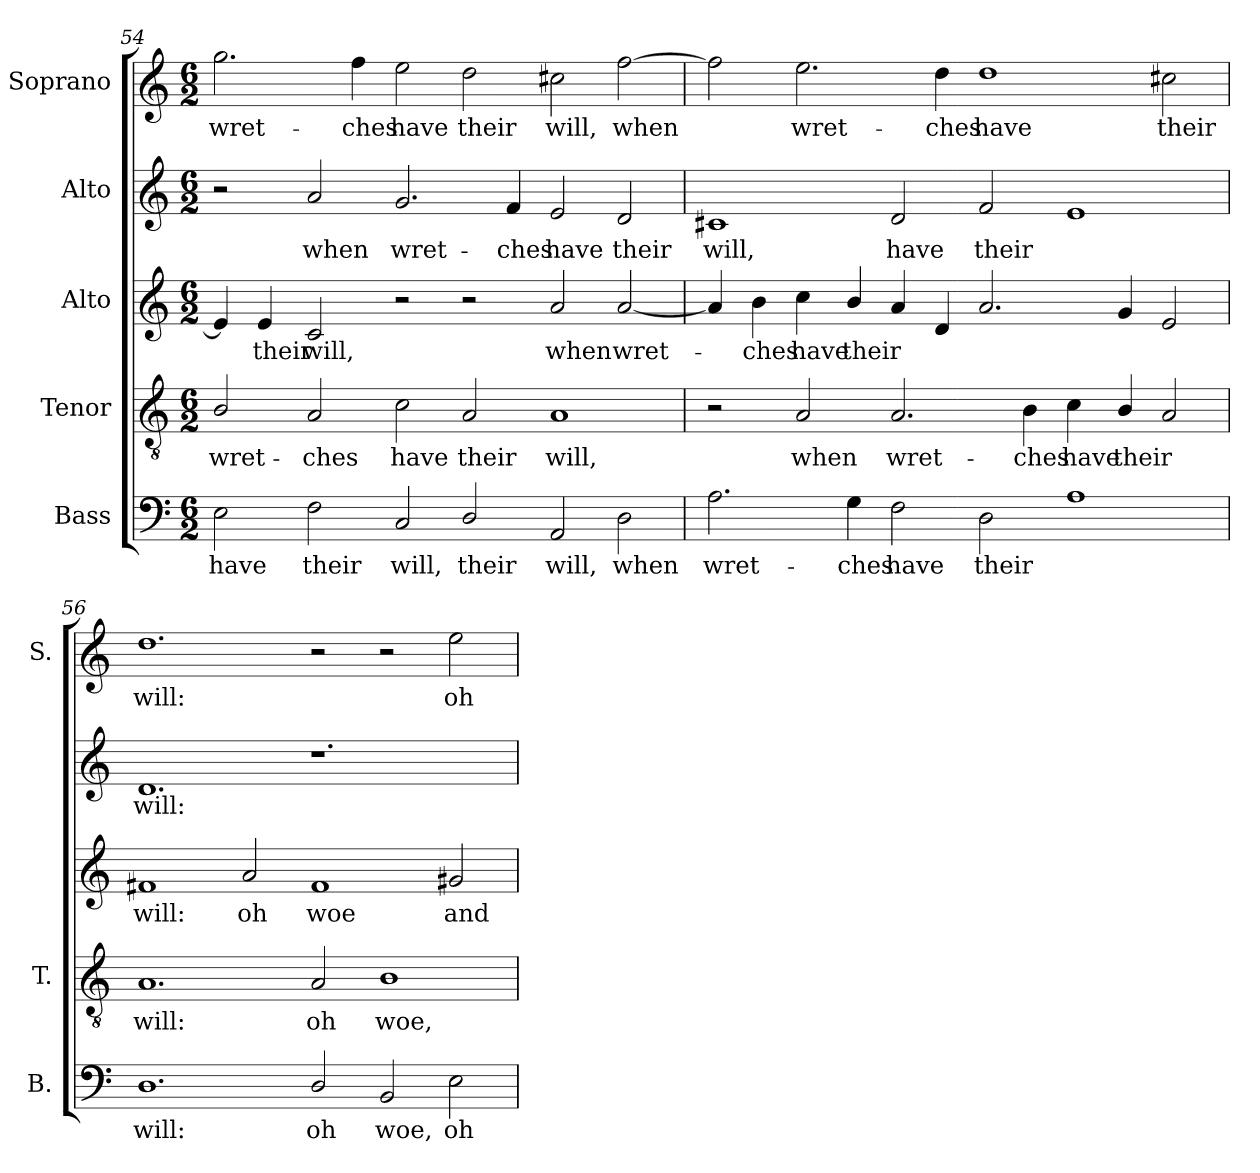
**kern	**text	**kern	**text	**kern	**text	**kern	**text	**kern	**text
*part5	*part5	*part4	*part4	*part3	*part3	*part2	*part2	*part1	*part1
*staff5	*staff5	*staff4	*staff4	*staff3	*staff3	*staff2	*staff2	*staff1	*staff1
*I"Bass	*	*I"Tenor	*	*I"Alto	*	*I"Alto	*	*I"Soprano	*
*I'B.	*	*I'T.	*	*	*	*	*	*I'S.	*
!!LO:PB:g=z
*clefF4	*	*clefGv2	*	*clefG2	*	*clefG2	*	*clefG2	*
*	*	*ITrd7c12	*	*	*	*	*	*	*
*k[]	*	*k[]	*	*k[]	*	*k[]	*	*k[]	*
*C:	*	*C:	*	*C:	*	*C:	*	*C:	*
*M6/2	*	*M6/2	*	*M6/2	*	*M6/2	*	*M6/2	*
=54	=54	=54	=54	=54	=54	=54	=54	=54	=54
!	!LO:LY:b:color=#000000	!	!	!	!	!	!	!	!
!	!	!	!LO:LY:b:color=#000000	!	!	!	!	!	!
!	!	!	!	!	!	!	!	!	!LO:LY:b:color=#000000
2Ei\	have	2BBi/	wret-	4ei/]	.	2r	.	2.ggi\	wret-
!	!	!	!	!	!LO:LY:b:color=#000000	!	!	!	!
.	.	.	.	4ei/	their	.	.	.	.
!	!LO:LY:b:color=#000000	!	!	!	!	!	!	!	!
!	!	!	!LO:LY:b:color=#000000	!	!	!	!	!	!
!	!	!	!	!	!LO:LY:b:color=#000000	!	!	!	!
!	!	!	!	!	!	!	!LO:LY:b:color=#000000	!	!
2Fi\	their	2AAi/	-ches	2ci/	will,	2ai/	when	.	.
!	!	!	!	!	!	!	!	!	!LO:LY:b:color=#000000
.	.	.	.	.	.	.	.	4ffi\	-ches
!	!LO:LY:b:color=#000000	!	!	!	!	!	!	!	!
!	!	!	!LO:LY:b:color=#000000	!	!	!	!	!	!
!	!	!	!	!	!	!	!LO:LY:b:color=#000000	!	!
!	!	!	!	!	!	!	!	!	!LO:LY:b:color=#000000
2Ci/	will,	2Ci\	have	2r	.	2.gi/	wret-	2eei\	have
!	!LO:LY:b:color=#000000	!	!	!	!	!	!	!	!
!	!	!	!LO:LY:b:color=#000000	!	!	!	!	!	!
!	!	!	!	!	!	!	!	!	!LO:LY:b:color=#000000
2Di/	their	2AAi/	their	2r	.	.	.	2ddi\	their
!	!	!	!	!	!	!	!LO:LY:b:color=#000000	!	!
.	.	.	.	.	.	4fi/	-ches	.	.
!	!LO:LY:b:color=#000000	!	!	!	!	!	!	!	!
!	!	!	!LO:LY:b:color=#000000	!	!	!	!	!	!
!	!	!	!	!	!LO:LY:b:color=#000000	!	!	!	!
!	!	!	!	!	!	!	!LO:LY:b:color=#000000	!	!
!	!	!	!	!	!	!	!	!	!LO:LY:b:color=#000000
2AAi/	will,	1AAi	will,	2ai/	when	2ei/	have	2cc#Xi\	will,
!	!LO:LY:b:color=#000000	!	!	!	!	!	!	!	!
!	!	!	!	!	!LO:LY:b:color=#000000	!	!	!	!
!	!	!	!	!	!	!	!LO:LY:b:color=#000000	!	!
!	!	!	!	!	!	!	!	!	!LO:LY:b:color=#000000
2Di\	when	.	.	[2ai/	wret-	2di/	their	[2ffi\	when
=55	=55	=55	=55	=55	=55	=55	=55	=55	=55
!	!LO:LY:b:color=#000000	!	!	!	!	!	!	!	!
!	!	!	!	!	!	!	!LO:LY:b:color=#000000	!	!
2.Ai\	wret-	2r	.	4ai/]	.	1c#Xi	will,	2ffi\]	.
!	!	!	!	!	!LO:LY:b:color=#000000	!	!	!	!
.	.	.	.	4bi\	-ches	.	.	.	.
!	!	!	!LO:LY:b:color=#000000	!	!	!	!	!	!
!	!	!	!	!	!LO:LY:b:color=#000000	!	!	!	!
!	!	!	!	!	!	!	!	!	!LO:LY:b:color=#000000
.	.	2AAi/	when	4cci\	have	.	.	2.eei\	wret-
!	!LO:LY:b:color=#000000	!	!	!	!	!	!	!	!
!	!	!	!	!	!LO:LY:b:color=#000000	!	!	!	!
4Gi\	-ches	.	.	4bi/	their	.	.	.	.
!	!LO:LY:b:color=#000000	!	!	!	!	!	!	!	!
!	!	!	!LO:LY:b:color=#000000	!	!	!	!	!	!
!	!	!	!	!	!	!	!LO:LY:b:color=#000000	!	!
2Fi\	have	2.AAi/	wret-	4ai/	.	2di/	have	.	.
!	!	!	!	!	!	!	!	!	!LO:LY:b:color=#000000
.	.	.	.	4di/	.	.	.	4ddi\	-ches
!	!LO:LY:b:color=#000000	!	!	!	!	!	!	!	!
!	!	!	!	!	!	!	!LO:LY:b:color=#000000	!	!
!	!	!	!	!	!	!	!	!	!LO:LY:b:color=#000000
2Di\	their	.	.	2.ai/	.	2fi/	their	1ddi	have
!	!	!	!LO:LY:b:color=#000000	!	!	!	!	!	!
.	.	4BBi\	-ches	.	.	.	.	.	.
!	!	!	!LO:LY:b:color=#000000	!	!	!	!	!	!
1Ai	.	4Ci\	have	.	.	1ei	.	.	.
!	!	!	!LO:LY:b:color=#000000	!	!	!	!	!	!
.	.	4BBi/	their	4gi/	.	.	.	.	.
!	!	!	!	!	!	!	!	!	!LO:LY:b:color=#000000
.	.	2AAi/	.	2ei/	.	.	.	2cc#Xi\	their
=56	=56	=56	=56	=56	=56	=56	=56	=56	=56
!	!LO:LY:b:color=#000000	!	!	!	!	!	!	!	!
!	!	!	!LO:LY:b:color=#000000	!	!	!	!	!	!
!	!	!	!	!	!LO:LY:b:color=#000000	!	!	!	!
!	!	!	!	!	!	!	!LO:LY:b:color=#000000	!	!
!	!	!	!	!	!	!	!	!	!LO:LY:b:color=#000000
1.Di	will:	1.AAi	will:	1f#Xi	will:	1.di	will:	1.ddi	will:
!	!	!	!	!	!LO:LY:b:color=#000000	!	!	!	!
.	.	.	.	2ai/	oh	.	.	.	.
!	!LO:LY:b:color=#000000	!	!	!	!	!	!	!	!
!	!	!	!LO:LY:b:color=#000000	!	!	!	!	!	!
!	!	!	!	!	!LO:LY:b:color=#000000	!	!	!	!
2Di/	oh	2AAi/	oh	1f#i	woe	1.r	.	2r	.
!	!LO:LY:b:color=#000000	!	!	!	!	!	!	!	!
!	!	!	!LO:LY:b:color=#000000	!	!	!	!	!	!
2BBi/	woe,	1BBi	woe,	.	.	.	.	2r	.
!	!LO:LY:b:color=#000000	!	!	!	!	!	!	!	!
!	!	!	!	!	!LO:LY:b:color=#000000	!	!	!	!
!	!	!	!	!	!	!	!	!	!LO:LY:b:color=#000000
2Ei\	oh	.	.	2g#Xi/	and	.	.	2eei\	oh
=	=	=	=	=	=	=	=	=	=
*-	*-	*-	*-	*-	*-	*-	*-	*-	*-
